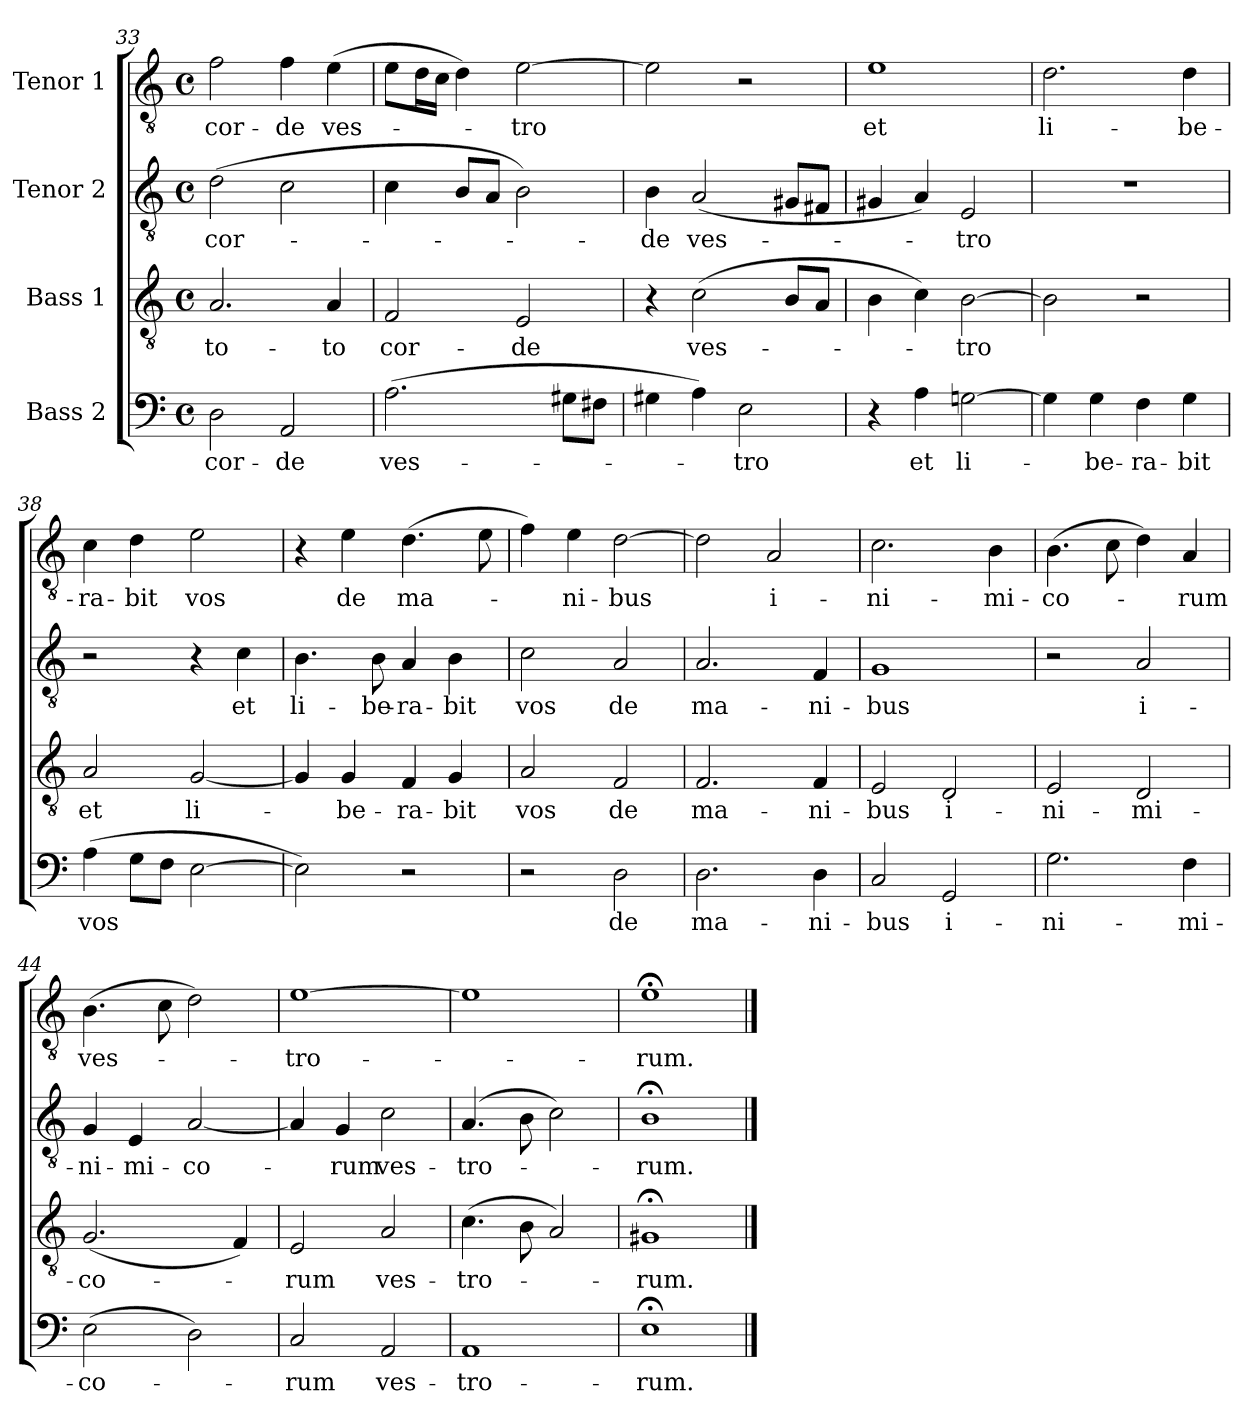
**kern	**text	**kern	**text	**kern	**text	**kern	**text
*part4	*part4	*part3	*part3	*part2	*part2	*part1	*part1
*staff4	*staff4	*staff3	*staff3	*staff2	*staff2	*staff1	*staff1
*I"Bass 2	*	*I"Bass 1	*	*I"Tenor 2	*	*I"Tenor 1	*
*clefF4	*	*clefGv2	*	*clefGv2	*	*clefGv2	*
*k[]	*	*k[]	*	*k[]	*	*k[]	*
*C:	*	*C:	*	*C:	*	*C:	*
*M4/4	*	*M4/4	*	*M4/4	*	*M4/4	*
*met(c)	*	*met(c)	*	*met(c)	*	*met(c)	*
=33	=33	=33	=33	=33	=33	=33	=33
2D\	cor-	2.A/	to-	(2d\	cor-	2f\	cor-
2AA/	-de	.	.	2c\	.	4f\	-de
.	.	4A/	-to	.	.	(4e\	ves-
=34	=34	=34	=34	=34	=34	=34	=34
(2.A\	ves-	2F/	cor-	4c\	.	8e\L	.
.	.	.	.	.	.	16d\L	.
.	.	.	.	.	.	16c\JJ	.
.	.	.	.	8B/L	.	4d\)	.
.	.	.	.	8A/J	.	.	.
.	.	2E/	-de	2B\)	.	[2e\	-tro
8G#X\L	.	.	.	.	.	.	.
8F#X\J	.	.	.	.	.	.	.
=35	=35	=35	=35	=35	=35	=35	=35
4G#X\	.	4r	.	4B\	-de	2e\]	.
4A\)	.	(2c\	ves-	(2A/	ves-	.	.
2E\	-tro	.	.	.	.	2r	.
.	.	8B/L	.	8G#X/L	.	.	.
.	.	8A/J	.	8F#X/J	.	.	.
!!LO:LB:g=z
=36	=36	=36	=36	=36	=36	=36	=36
4r	.	4B\	.	4G#X/	.	1e	et
4A\	et	4c\)	.	4A/)	.	.	.
[2Gn\	li-	[2B\	-tro	2E/	-tro	.	.
=37	=37	=37	=37	=37	=37	=37	=37
4G\]	.	2B\]	.	1r	.	2.d\	li-
4G\	-be-	.	.	.	.	.	.
4F\	-ra-	2r	.	.	.	.	.
4G\	-bit	.	.	.	.	4d\	-be-
=38	=38	=38	=38	=38	=38	=38	=38
(4A\	vos	2A/	et	2r	.	4c\	-ra-
8G\L	.	.	.	.	.	4d\	-bit
8F\J	.	.	.	.	.	.	.
[2E\	.	[2G/	li-	4r	.	2e\	vos
.	.	.	.	4c\	et	.	.
=39	=39	=39	=39	=39	=39	=39	=39
2E\])	.	4G/]	.	4.B\	li-	4r	.
.	.	4G/	-be-	.	.	4e\	de
.	.	.	.	8B\	-be-	.	.
2r	.	4F/	-ra-	4A/	-ra-	(4.d\	ma-
.	.	4G/	-bit	4B\	-bit	.	.
.	.	.	.	.	.	8e\	.
=40	=40	=40	=40	=40	=40	=40	=40
2r	.	2A/	vos	2c\	vos	4f\)	.
.	.	.	.	.	.	4e\	-ni-
2D\	de	2F/	de	2A/	de	[2d\	-bus
=41	=41	=41	=41	=41	=41	=41	=41
2.D\	ma-	2.F/	ma-	2.A/	ma-	2d\]	.
.	.	.	.	.	.	2A/	i-
4D\	-ni-	4F/	-ni-	4F/	-ni-	.	.
!!LO:LB:g=z
=42	=42	=42	=42	=42	=42	=42	=42
2C/	-bus	2E/	-bus	1G	-bus	2.c\	-ni-
2GG/	i-	2D/	i-	.	.	.	.
.	.	.	.	.	.	4B\	-mi-
=43	=43	=43	=43	=43	=43	=43	=43
2.G\	-ni-	2E/	-ni-	2r	.	(4.B\	-co-
.	.	.	.	.	.	8c\	.
.	.	2D/	-mi-	2A/	i-	4d\)	.
4F\	-mi-	.	.	.	.	4A/	-rum
=44	=44	=44	=44	=44	=44	=44	=44
(2E\	-co-	(2.G/	-co-	4G/	-ni-	(4.B\	ves-
.	.	.	.	4E/	-mi-	.	.
.	.	.	.	.	.	8c\	.
2D\)	.	.	.	[2A/	-co-	2d\)	.
.	.	4F/)	.	.	.	.	.
=45	=45	=45	=45	=45	=45	=45	=45
2C/	-rum	2E/	-rum	4A/]	.	[1e	-tro-
.	.	.	.	4G/	-rum	.	.
2AA/	ves-	2A/	ves-	2c\	ves-	.	.
=46	=46	=46	=46	=46	=46	=46	=46
1AA	-tro-	(4.c\	-tro-	(4.A/	-tro-	1e]	.
.	.	8B\	.	8B\	.	.	.
.	.	2A/)	.	2c\)	.	.	.
=47	=47	=47	=47	=47	=47	=47	=47
1E;<	-rum.	1G#X;<	-rum.	1B;<	-rum.	1e;<	-rum.
==	==	==	==	==	==	==	==
*-	*-	*-	*-	*-	*-	*-	*-
